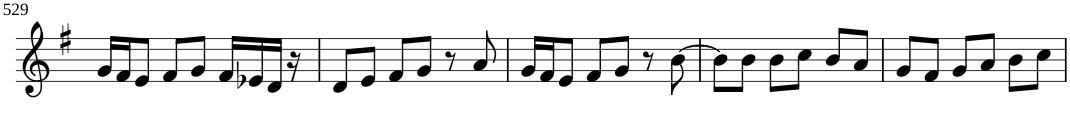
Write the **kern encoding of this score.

**kern
*part1
*staff1
*I"Violin
!!LO:PB:g=z
*clefG2
*k[f#]
*G:
*M3/4
=529
16g/LL
16f#/J
8e/J
8f#/L
8g/J
16f#/LL
16e-X/
16d/JJ
16r
=530
8d/L
8e/J
8f#/L
8g/J
8r
8a/
=531
16g/LL
16f#/J
8e/J
8f#/L
8g/J
8r
[8b\
=532
8b\L]
8b\J
8b\L
8cc\J
8b/L
8a/J
=533
8g/L
8f#/J
8g/L
8a/J
8b\L
8cc\J
=
*-
